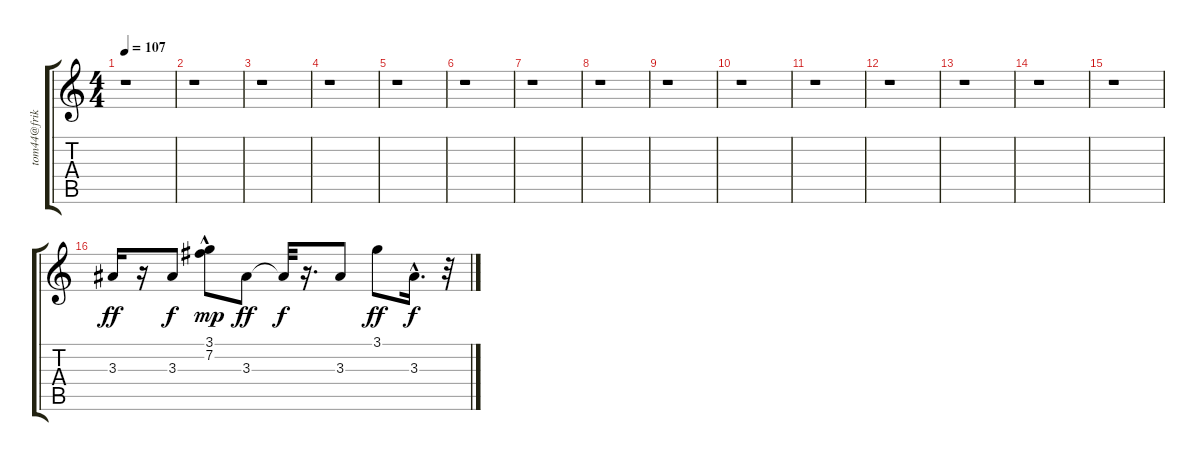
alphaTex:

\track ("tom44@friko2.onet.pl" "tom44@frik") {instrument electricguitarclean}
\staff {score tabs}
\tuning (E4 B3 G3 D3 A2 E2) {hide}
\ts (4 4)
\tempo 107
\clef g2
\ks c
r.1{dy f} |
r.1 |
r.1 |
r.1 |
r.1 |
r.1 |
r.1 |
r.1 |
r.1 |
r.1 |
r.1 |
r.1 |
r.1 |
r.1 |
r.1 |
3.3.16{dy ff} r.16 3.3.8{dy f} (3.1{hac} 7.2).8{dy mp} 3.3.8{dy ff} 3.3{t}.32{dy f} r.16{d} 3.3.8 3.1.8{dy ff} 3.3{hac}.16{d dy f} r.32
